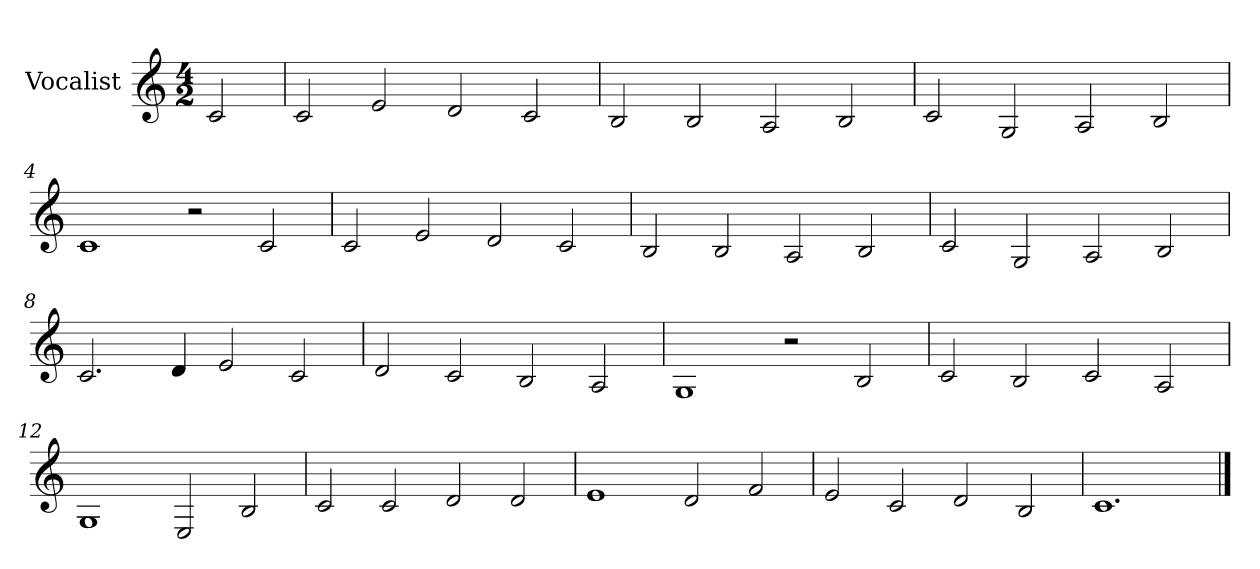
**kern
*part1
*staff1
*I"Vocalist
*k[]
*C:
*M4/2
=
2c
=1
2c
2e
2d
2c
=2
2B
2B
2A
2B
=3
2c
2G
2A
2B
=4
1c
2r
2c
=5
2c
2e
2d
2c
=6
2B
2B
2A
2B
=7
2c
2G
2A
2B
=8
2.c
4d
2e
2c
=9
2d
2c
2B
2A
=10
1G
2r
2B
=11
2c
2B
2c
2A
=12
1G
2E
2B
=13
2c
2c
2d
2d
=14
1e
2d
2f
=15
2e
2c
2d
2B
=16
1.c
==
*-
